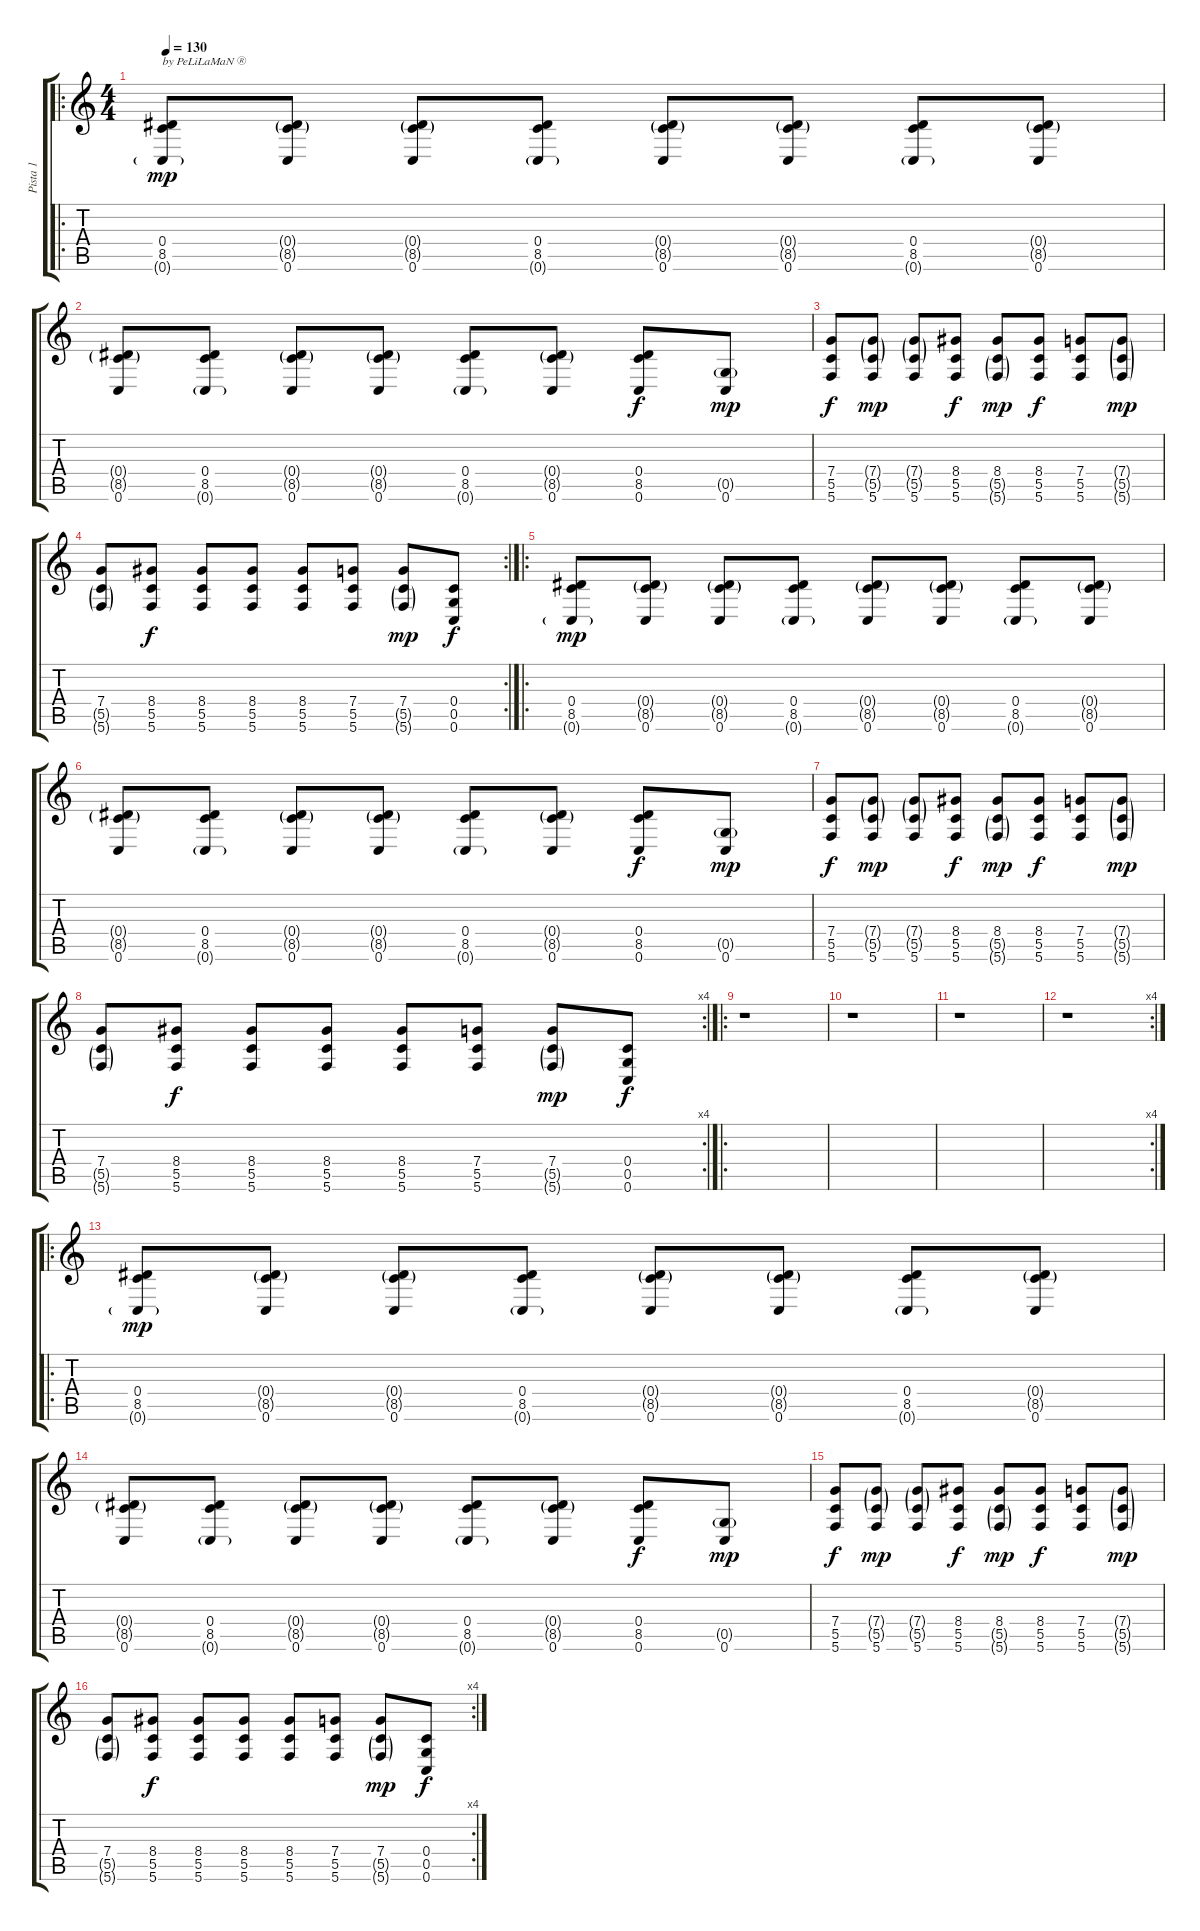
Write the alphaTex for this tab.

\track ("Pista 1" "Pista 1") {instrument electricguitarjazz}
\staff {score tabs}
\tuning (D4 A3 F3 C3 G2 C2) {hide}
\ro
\ts (4 4)
\tempo 130
\clef g2
\ks c
(0.4 8.5 0.6{g}).8{txt "by PeLiLaMaN ®" dy mp instrument electricguitarjazz} (0.4{g} 8.5{g} 0.6).8 (0.4{g} 8.5{g} 0.6).8 (0.4 8.5 0.6{g}).8 (0.4{g} 8.5{g} 0.6).8 (0.4{g} 8.5{g} 0.6).8 (0.4 8.5 0.6{g}).8 (0.4{g} 8.5{g} 0.6).8 |
(0.4{g} 8.5{g} 0.6).8 (0.4 8.5 0.6{g}).8 (0.4{g} 8.5{g} 0.6).8 (0.4{g} 8.5{g} 0.6).8 (0.4 8.5 0.6{g}).8 (0.4{g} 8.5{g} 0.6).8 (0.4 8.5 0.6).8{dy f} (0.5{g} 0.6).8{dy mp} |
(7.4 5.5 5.6).8{dy f} (7.4{g} 5.5{g} 5.6).8{dy mp} (7.4{g} 5.5{g} 5.6).8 (8.4 5.5 5.6).8{dy f} (8.4 5.5{g} 5.6{g}).8{dy mp} (8.4 5.5 5.6).8{dy f} (7.4 5.5 5.6).8 (7.4{g} 5.5{g} 5.6{g}).8{dy mp} |
\rc 2
(7.4 5.5{g} 5.6{g}).8 (8.4 5.5 5.6).8{dy f} (8.4 5.5 5.6).8 (8.4 5.5 5.6).8 (8.4 5.5 5.6).8 (7.4 5.5 5.6).8 (7.4 5.5{g} 5.6{g}).8{dy mp} (0.4 0.5 0.6).8{dy f} |
\ro
(0.4 8.5 0.6{g}).8{dy mp} (0.4{g} 8.5{g} 0.6).8 (0.4{g} 8.5{g} 0.6).8 (0.4 8.5 0.6{g}).8 (0.4{g} 8.5{g} 0.6).8 (0.4{g} 8.5{g} 0.6).8 (0.4 8.5 0.6{g}).8 (0.4{g} 8.5{g} 0.6).8 |
(0.4{g} 8.5{g} 0.6).8 (0.4 8.5 0.6{g}).8 (0.4{g} 8.5{g} 0.6).8 (0.4{g} 8.5{g} 0.6).8 (0.4 8.5 0.6{g}).8 (0.4{g} 8.5{g} 0.6).8 (0.4 8.5 0.6).8{dy f} (0.5{g} 0.6).8{dy mp} |
(7.4 5.5 5.6).8{dy f} (7.4{g} 5.5{g} 5.6).8{dy mp} (7.4{g} 5.5{g} 5.6).8 (8.4 5.5 5.6).8{dy f} (8.4 5.5{g} 5.6{g}).8{dy mp} (8.4 5.5 5.6).8{dy f} (7.4 5.5 5.6).8 (7.4{g} 5.5{g} 5.6{g}).8{dy mp} |
\rc 4
(7.4 5.5{g} 5.6{g}).8 (8.4 5.5 5.6).8{dy f} (8.4 5.5 5.6).8 (8.4 5.5 5.6).8 (8.4 5.5 5.6).8 (7.4 5.5 5.6).8 (7.4 5.5{g} 5.6{g}).8{dy mp} (0.4 0.5 0.6).8{dy f} |
\ro
r.1 |
r.1 |
r.1 |
\rc 4
r.1 |
\ro
(0.4 8.5 0.6{g}).8{dy mp} (0.4{g} 8.5{g} 0.6).8 (0.4{g} 8.5{g} 0.6).8 (0.4 8.5 0.6{g}).8 (0.4{g} 8.5{g} 0.6).8 (0.4{g} 8.5{g} 0.6).8 (0.4 8.5 0.6{g}).8 (0.4{g} 8.5{g} 0.6).8 |
(0.4{g} 8.5{g} 0.6).8 (0.4 8.5 0.6{g}).8 (0.4{g} 8.5{g} 0.6).8 (0.4{g} 8.5{g} 0.6).8 (0.4 8.5 0.6{g}).8 (0.4{g} 8.5{g} 0.6).8 (0.4 8.5 0.6).8{dy f} (0.5{g} 0.6).8{dy mp} |
(7.4 5.5 5.6).8{dy f} (7.4{g} 5.5{g} 5.6).8{dy mp} (7.4{g} 5.5{g} 5.6).8 (8.4 5.5 5.6).8{dy f} (8.4 5.5{g} 5.6{g}).8{dy mp} (8.4 5.5 5.6).8{dy f} (7.4 5.5 5.6).8 (7.4{g} 5.5{g} 5.6{g}).8{dy mp} |
\rc 4
(7.4 5.5{g} 5.6{g}).8 (8.4 5.5 5.6).8{dy f} (8.4 5.5 5.6).8 (8.4 5.5 5.6).8 (8.4 5.5 5.6).8 (7.4 5.5 5.6).8 (7.4 5.5{g} 5.6{g}).8{dy mp} (0.4 0.5 0.6).8{dy f}
